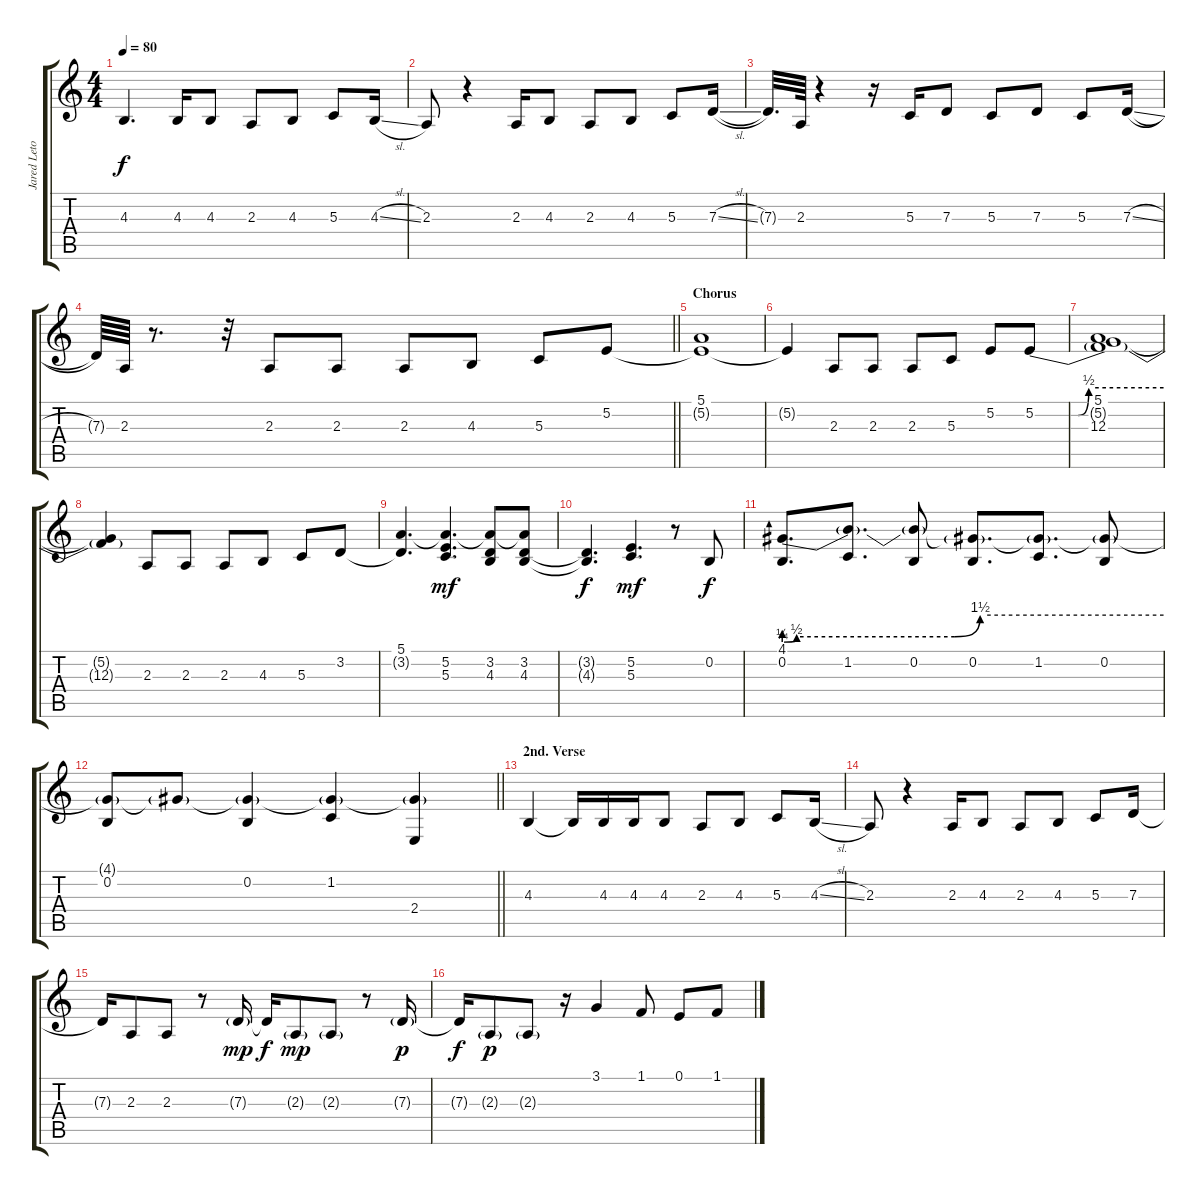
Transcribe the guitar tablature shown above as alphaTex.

\track ("Jared Leto - Vocals" "Jared Leto") {mute instrument clarinet}
\staff {score tabs}
\tuning (E4 B3 G3 D3 A2 E2) {hide}
\ts (4 4)
\tempo 80
\clef g2
\ks c
4.3.4{d dy f} 4.3.16 4.3.8 2.3.8 4.3.8 5.3.8 4.3{sl}.16 |
2.3.8 r.4 2.3.16 4.3.8 2.3.8 4.3.8 5.3.8 7.3{sl}.16 |
7.3{t}.32{d} 2.3.64 r.4 r.16 5.3.16 7.3.8 5.3.8 7.3.8 5.3.8 7.3{sl}.16 |
\barLineRight lightlight
7.3{t}.64 2.3.64 r.8{d} r.32 2.3.8 2.3.8 2.3.8 4.3.8 5.3.8 5.2.8 |
\section ("" "Chorus")
(5.1 5.2{t}).1 |
5.2{t}.4 2.3.8 2.3.8 2.3.8 5.3.8 5.2.8 5.2{be (custom 0 0 20 0 25 2 60 2)}.8 |
(5.1 5.2{t} 12.3).1 |
(5.2{t} 12.3{t}).4 2.3.8 2.3.8 2.3.8 4.3.8 5.3.8 3.2.8 |
(5.1 3.2{t}).4{d} (5.1{t} 5.2 5.3).4{d dy mf} (5.1{t} 3.2 4.3).8 (5.1{t} 3.2 4.3).8 |
(3.2{t} 4.3{t}).4{d dy f} (5.2 5.3).4{d dy mf} r.8 0.2.8{dy f} |
(4.1{be (custom 0 1 2 2 27 2 31 6 60 6)} 0.2).8{d} (4.1{t} 1.2).8{d} (4.1{t} 0.2).8 (4.1{t} 0.2).8{d} (4.1{t} 1.2).8{d} (4.1{t} 0.2).8 |
\barLineRight lightlight
(4.1{t} 0.2).8 4.1{t}.8 (4.1{t} 0.2).4 (4.1{t} 1.2).4 (4.1{t} 2.4).4 |
\section ("" "2nd. Verse")
4.3.4 4.3{t}.16 4.3.16 4.3.16 4.3.8 2.3.8 4.3.8 5.3.8 4.3{sl}.16 |
2.3.8 r.4 2.3.16 4.3.8 2.3.8 4.3.8 5.3.8 7.3.16 |
7.3{t}.16 2.3.8 2.3.8 r.8 7.3{g}.16{dy mp} 7.3{t}.16{dy f} 2.3{g}.8{dy mp} 2.3{g}.8 r.8 7.3{g}.16{dy p} |
7.3{t}.16{dy f} 2.3{g}.8{dy p} 2.3{g}.8 r.16 3.1.4 1.1.8 0.1.8 1.1.8
